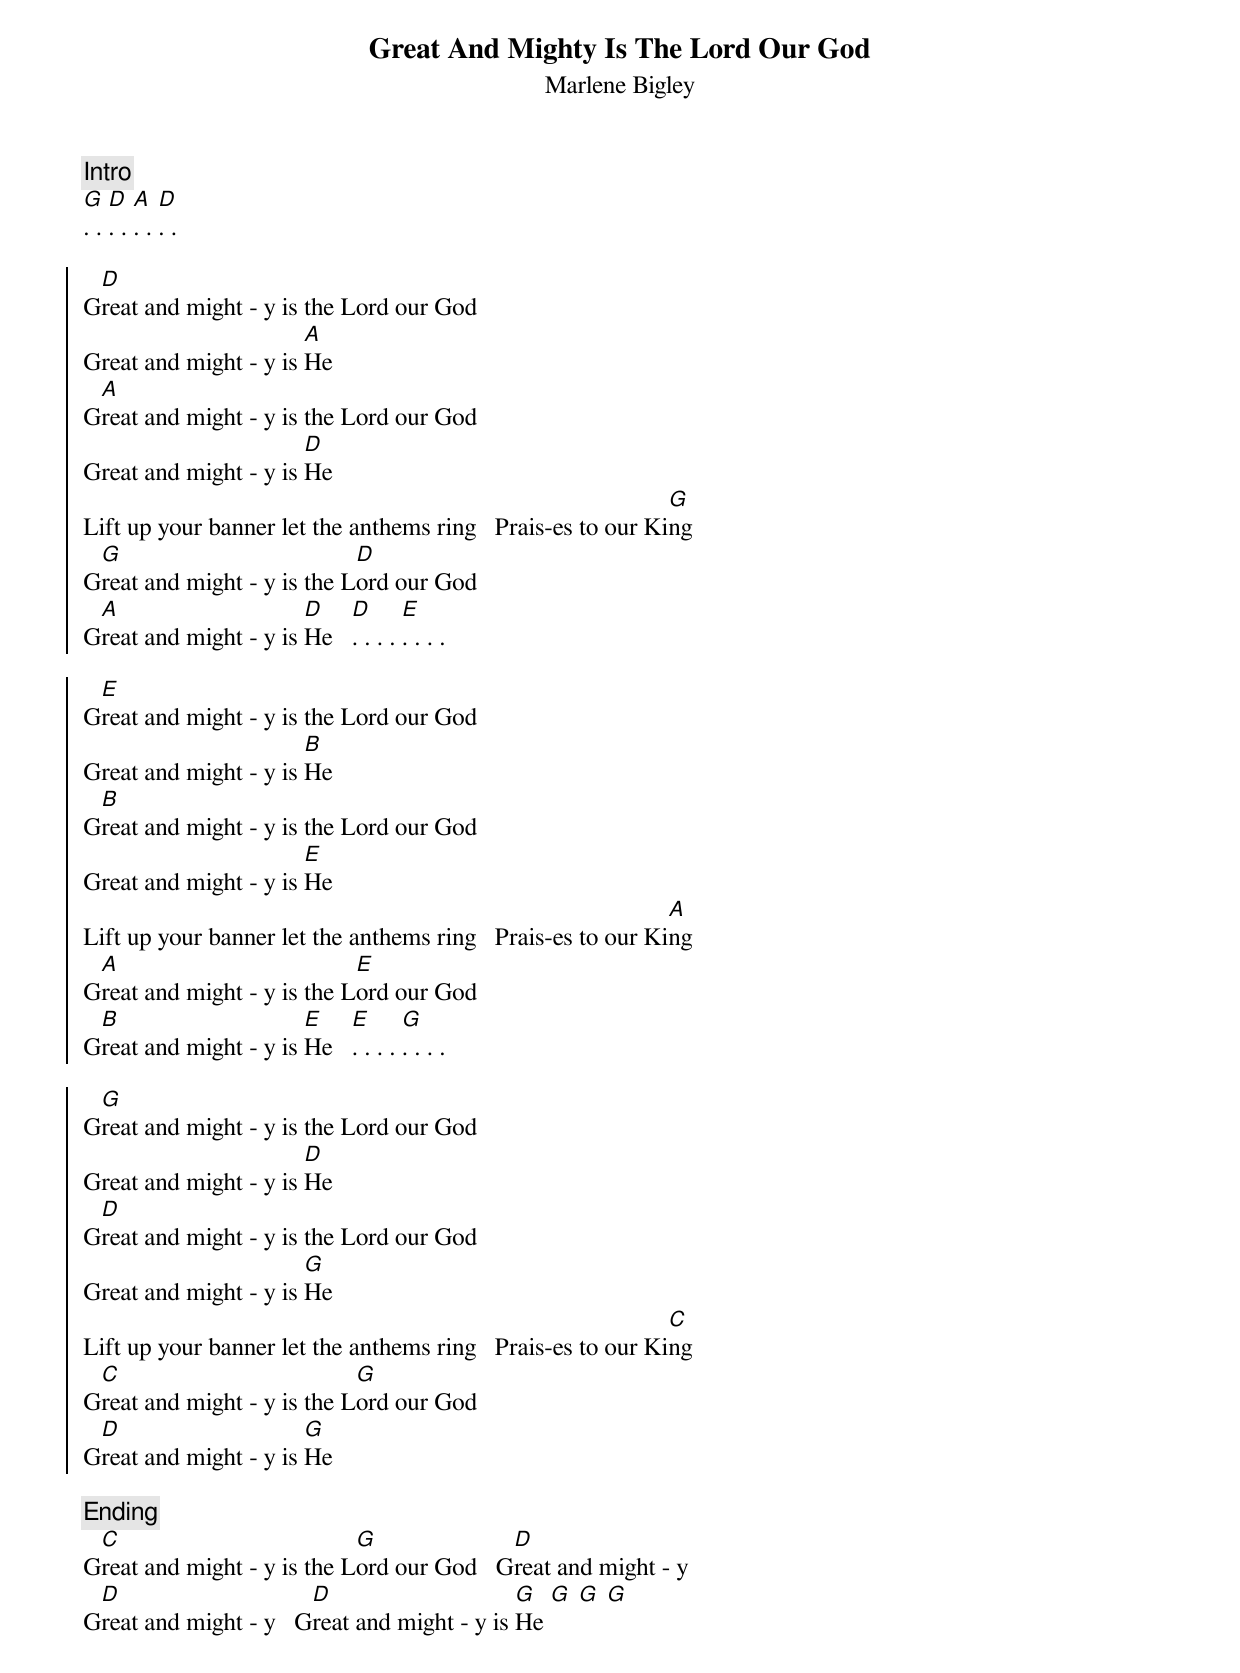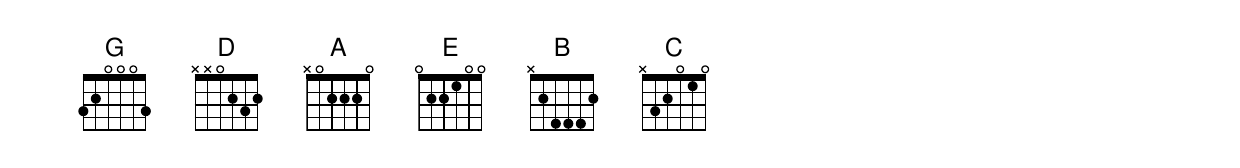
{title:Great And Mighty Is The Lord Our God}
{subtitle:Marlene Bigley}
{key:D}
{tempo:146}
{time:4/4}
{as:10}
{c:Intro}
[G]. . [D]. . [A]. . [D]. .

{soc}
G[D]reat and might - y is the Lord our God
Great and might - y is [A]He
G[A]reat and might - y is the Lord our God
Great and might - y is [D]He
Lift up your banner let the anthems ring   Prais-es to our Ki[G]ng
G[G]reat and might - y is the L[D]ord our God
G[A]reat and might - y is [D]He   [D]. . . . [E]. . . .
{eoc}

{soc}
G[E]reat and might - y is the Lord our God
Great and might - y is [B]He
G[B]reat and might - y is the Lord our God
Great and might - y is [E]He
Lift up your banner let the anthems ring   Prais-es to our Ki[A]ng
G[A]reat and might - y is the L[E]ord our God
G[B]reat and might - y is [E]He   [E]. . . . [G]. . . .
{eoc}

{soc}
G[G]reat and might - y is the Lord our God
Great and might - y is [D]He
G[D]reat and might - y is the Lord our God
Great and might - y is [G]He
Lift up your banner let the anthems ring   Prais-es to our Ki[C]ng
G[C]reat and might - y is the L[G]ord our God
G[D]reat and might - y is [G]He
{eoc}

{c:Ending}
G[C]reat and might - y is the L[G]ord our God   G[D]reat and might - y
G[D]reat and might - y   G[D]reat and might - y is [G]He [G] [G] [G]
